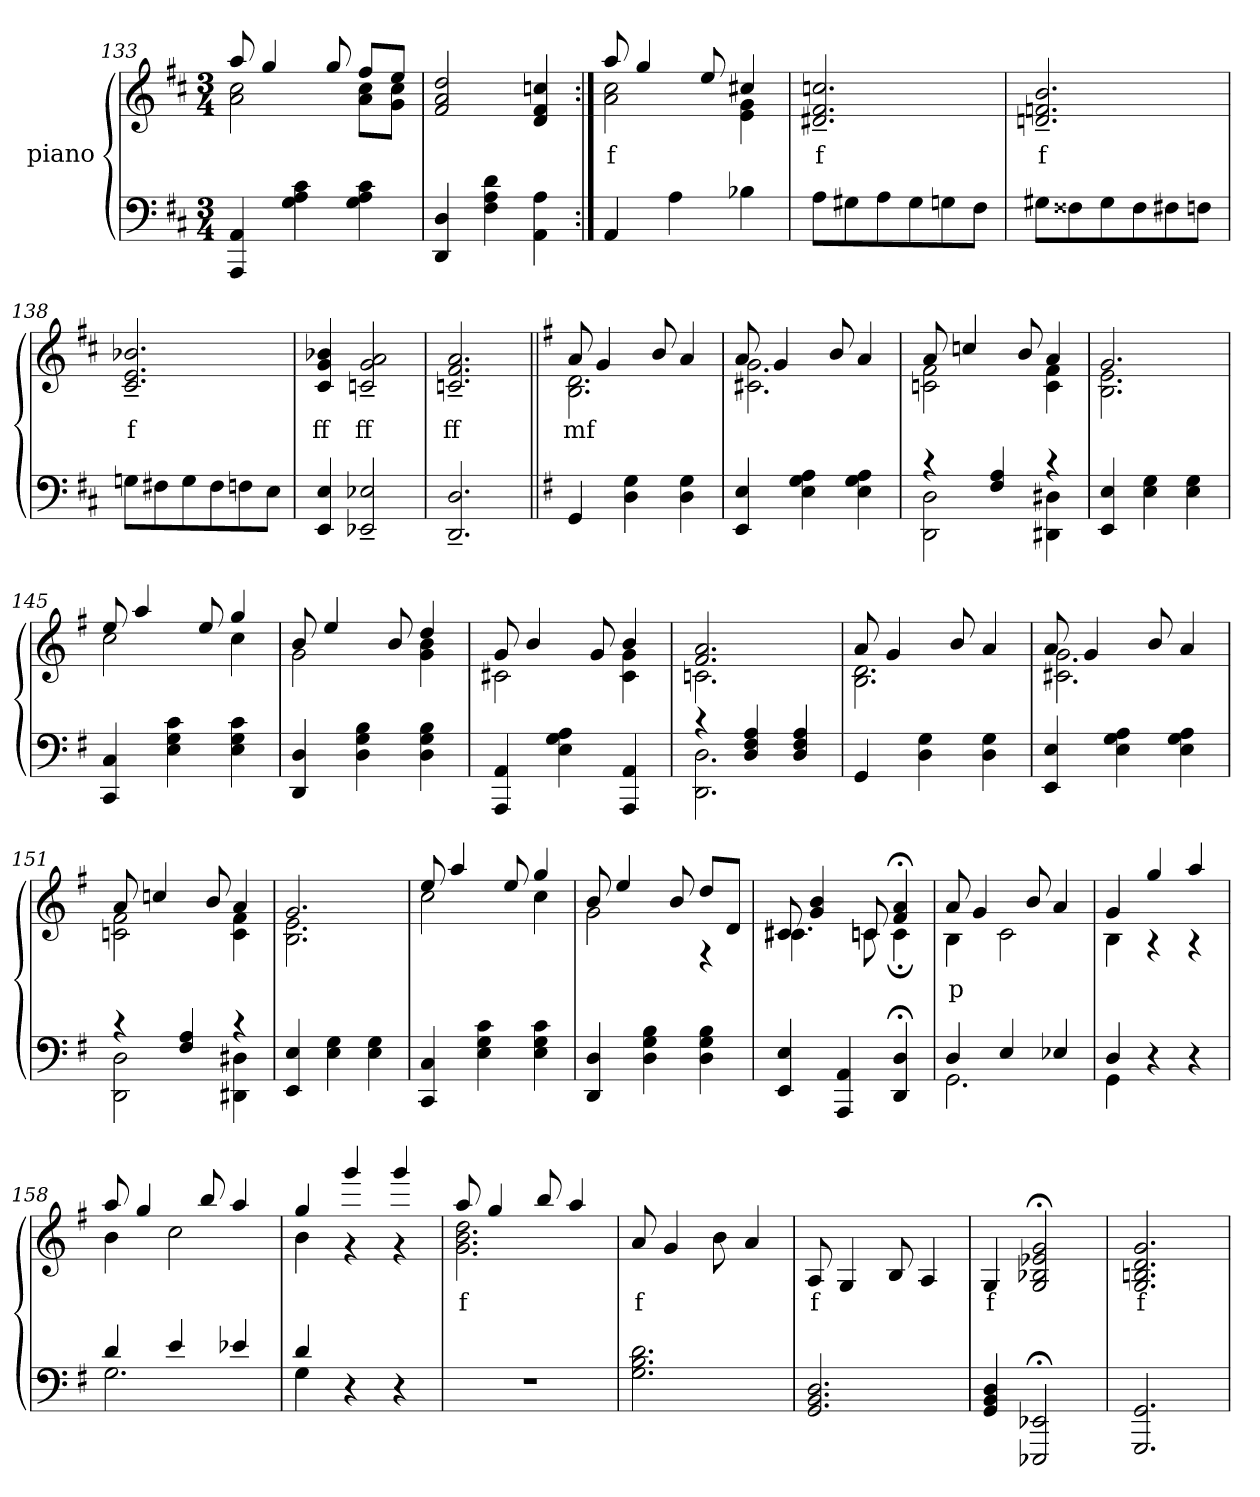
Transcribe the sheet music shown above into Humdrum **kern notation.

**kern	**kern	**text
*part2	*part1	*part1
*staff2	*staff1	*staff1
*	*I"piano	*
*clefF4	*clefG2	*
*k[f#c#]	*k[f#c#]	*
*M3/4	*M3/4	*
=133	=133	=133
*	*^	*
4AA 4AAA	8aa	2cc# 2a	.
.	4gg	.	.
4c# 4A 4G	.	.	.
.	8gg	.	.
4c# 4A 4G	8ff#L	8cc# 8aL	.
.	8eeJ	8cc# 8gJ	.
*	*v	*v	*
=134	=134	=134
4D 4DD	2dd 2a 2f#	.
4d 4A 4F#	.	.
4A 4AA	4ccn 4f# 4d	.
=135:|!	=135:|!	=135:|!
*	*^	*
4AA	8aa	2cc# 2a	f
.	4gg	.	.
4A	.	.	.
.	8ee	.	.
4B-X	4cc#X	4g 4e	.
*	*v	*v	*
=136	=136	=136
8AL	2.ccn~> 2.f#~> 2.d#X~>	f
8G#X	.	.
8A	.	.
8G#	.	.
8Gn	.	.
8F#J	.	.
=137	=137	=137
8G#XL	2.b~> 2.fn~> 2.dn~>	f
8F##X	.	.
8G#	.	.
8F##	.	.
8F#X	.	.
8FnJ	.	.
=138	=138	=138
8GnL	2.b-X~> 2.e~> 2.c#~>	f
8F#X	.	.
8G	.	.
8F#	.	.
8Fn	.	.
8EJ	.	.
=139	=139	=139
4E 4EE	4b-X 4g 4c#	ff
2E-X~> 2EE-X~>	2a~> 2g~> 2cn~>	ff
=140	=140	=140
2.D~> 2.DD~>	2.a~> 2.f#~> 2.cn~>	ff
=141||	=141||	=141||
*k[f#]	*k[f#]	*
*	*^	*
4GG	8a	2.d 2.B	mf
.	4g	.	.
4G 4D	.	.	.
.	8b	.	.
4G 4D	4a	.	.
=142	=142	=142	=142
4E 4EE	8a	2.g 2.c#X	.
.	4g	.	.
4A 4G 4E	.	.	.
.	8b	.	.
4A 4G 4E	4a	.	.
=143	=143	=143	=143
*^	*	*	*
4r	2D 2DD	8a	2f# 2cn	.
.	.	4ccn	.	.
4A 4F#	.	.	.	.
.	.	8b	.	.
4r	4D#X 4DD#X	4a	4f# 4c	.
*v	*v	*	*	*
=144	=144	=144	=144
4E 4EE	2.g	2.e 2.B	.
4G 4E	.	.	.
4G 4E	.	.	.
=145	=145	=145	=145
4C 4CC	8ee	2cc	.
.	4aa	.	.
4c 4G 4E	.	.	.
.	8ee	.	.
4c 4G 4E	4gg	4cc	.
=146	=146	=146	=146
4D 4DD	8b	2g	.
.	4ee	.	.
4B 4G 4D	.	.	.
.	8b	.	.
4B 4G 4D	4dd	4b 4g	.
=147	=147	=147	=147
4AA 4AAA	8g	2c#X	.
.	4b	.	.
4A 4G 4E	.	.	.
.	8g	.	.
4AA 4AAA	4b	4g 4c#	.
=148	=148	=148	=148
*^	*	*	*
4r	2.D 2.DD	2.a 2.f#	2.cn	.
4A 4F# 4D	.	.	.	.
4A 4F# 4D	.	.	.	.
*v	*v	*	*	*
=149	=149	=149	=149
4GG	8a	2.d 2.B	.
.	4g	.	.
4G 4D	.	.	.
.	8b	.	.
4G 4D	4a	.	.
=150	=150	=150	=150
4E 4EE	8a	2.g 2.c#X	.
.	4g	.	.
4A 4G 4E	.	.	.
.	8b	.	.
4A 4G 4E	4a	.	.
=151	=151	=151	=151
*^	*	*	*
4r	2D 2DD	8a	2f# 2cn	.
.	.	4ccn	.	.
4A 4F#	.	.	.	.
.	.	8b	.	.
4r	4D#X 4DD#X	4a	4f# 4c	.
*v	*v	*	*	*
=152	=152	=152	=152
4E 4EE	2.g	2.e 2.B	.
4G 4E	.	.	.
4G 4E	.	.	.
=153	=153	=153	=153
4C 4CC	8ee	2cc	.
.	4aa	.	.
4c 4G 4E	.	.	.
.	8ee	.	.
4c 4G 4E	4gg	4cc	.
=154	=154	=154	=154
4D 4DD	8b	2g	.
.	4ee	.	.
4B 4G 4D	.	.	.
.	8b	.	.
4B 4G 4D	8ddL	4r	.
.	8dJ	.	.
=155	=155	=155	=155
4E 4EE	8c#X	4.c#X	.
.	4b 4g	.	.
4AA 4AAA	.	.	.
.	8cn	8cn	.
4D;< 4DD;<	4a;< 4f#;<	4c;<	.
=156	=156	=156	=156
*^	*	*	*
4D	2.GG	8a	4B	p
.	.	4g	.	.
4E	.	.	2c	.
.	.	8b	.	.
4E-X	.	4a	.	.
=157	=157	=157	=157	=157
4D	4GG	4g	4B	.
4r	2ryy	4gg	4r	.
4r	.	4aa	4r	.
=158	=158	=158	=158	=158
4d	2.G	8aa	4b	.
.	.	4gg	.	.
4e	.	.	2cc	.
.	.	8bb	.	.
4e-X	.	4aa	.	.
=159	=159	=159	=159	=159
4d	4G	4gg	4b	.
4r	2ryy	4ggg	4r	.
4r	.	4ggg	4r	.
*v	*v	*	*	*
=160	=160	=160	=160
2.r	8aa	2.dd 2.b 2.g	f
.	4gg	.	.
.	8bb	.	.
.	4aa	.	.
*	*v	*v	*
=161	=161	=161
2.d 2.B 2.G	8a	f
.	4g	.
.	8b	.
.	4a	.
=162	=162	=162
2.D 2.BB 2.GG	8A	f
.	4G	.
.	8B	.
.	4A	.
=163	=163	=163
4D 4BB 4GG	4G	f
2EE-X;< 2EEE-X;<	2g;< 2e-X;< 2B-X;< 2G;<	.
=164	=164	=164
2.GG 2.GGG	2.g 2.d 2.Bn 2.G	f
=	=	=
*-	*-	*-
